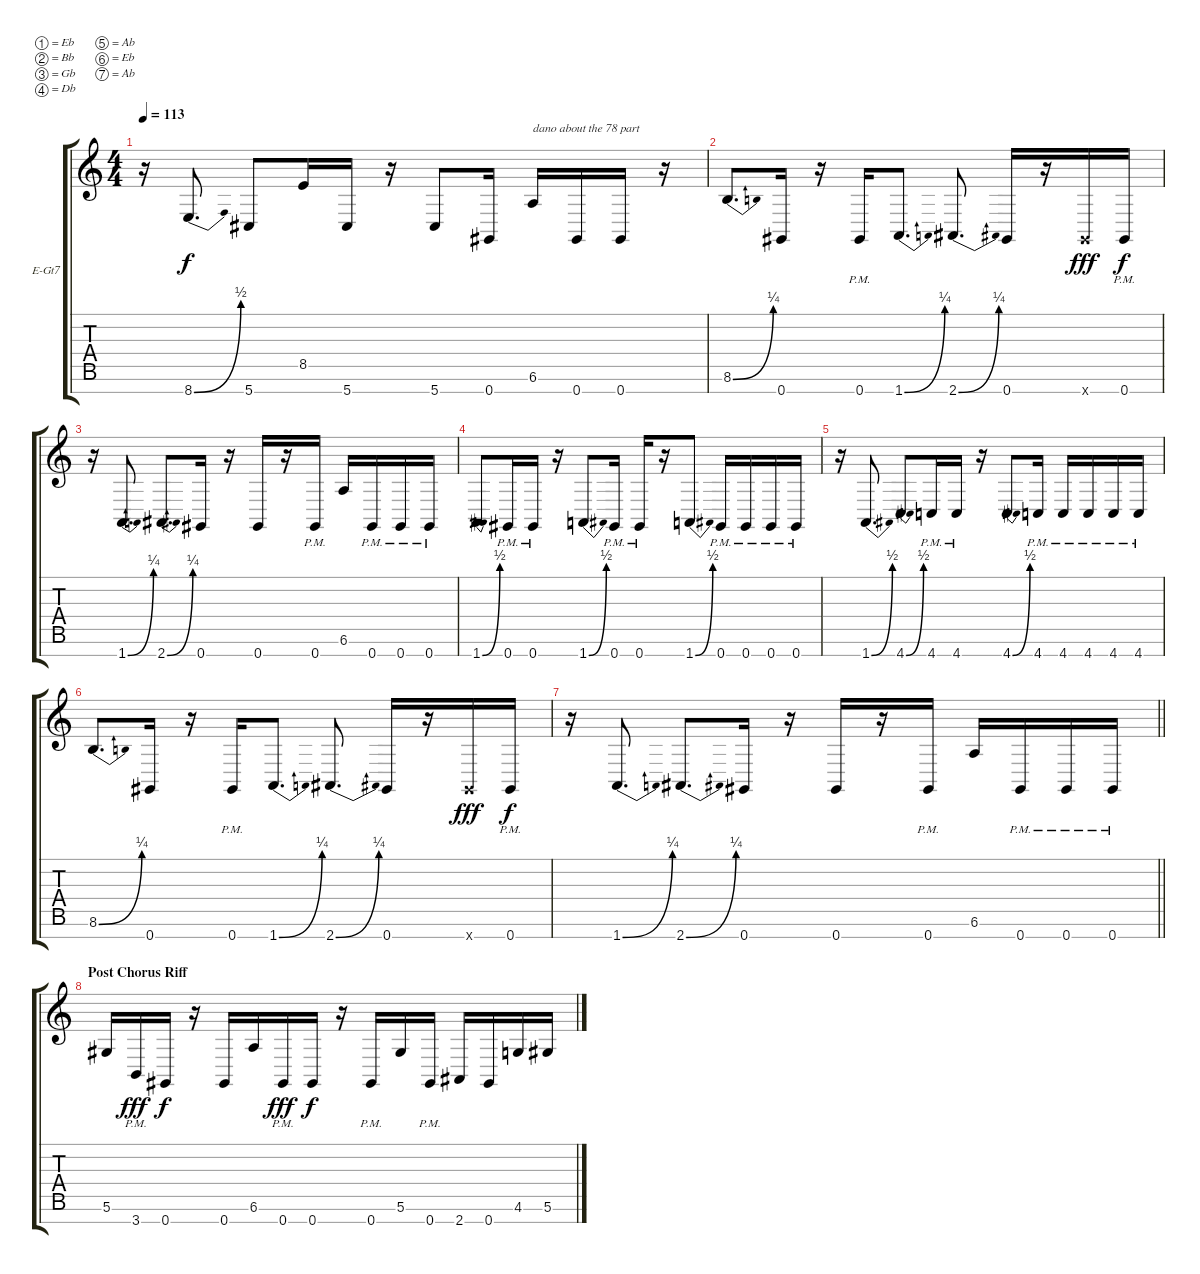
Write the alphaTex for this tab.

\bracketExtendMode groupsimilarinstruments
\firstSystemTrackNameOrientation horizontal
\otherSystemsTrackNameOrientation horizontal
\track ("Track 3" "E-Gt7") {solo instrument distortionguitar}
\staff {score tabs}
\tuning (Eb4 Bb3 Gb3 Db3 Ab2 Eb2 Ab1)
\ts (4 4)
\tempo 113
\clef g2
\ks c
r.16{dy f} 8.7{be (bend 0 0 60 2)}.8{d} 5.7.8 8.5.16 5.7.16 r.16 5.7.8 0.7.16 6.6.16{txt "dano about the 78 part"} 0.7.16 0.7.16 r.16 |
8.6{be (bend 0 0 60 1)}.8{d} 0.7.16 r.16 0.7{pm}.16 1.7{be (bend 0 0 60 1)}.8{d} 2.7{be (bend 0 0 60 1)}.8{d} 0.7.16 r.16 0.7{x}.16{dy fff} 0.7{pm}.16{dy f} |
r.16 1.7{be (bend 0 0 60 1)}.8{d} 2.7{be (bend 0 0 60 1)}.8{d} 0.7.16 r.16 0.7.16 r.16 0.7{pm}.16 6.6.16 0.7{pm}.16 0.7{pm}.16 0.7{pm}.16 |
1.7{be (bend 0 0 60 2)}.8 0.7{pm}.16 0.7{pm}.16 r.16 1.7{be (bend 0 0 60 2)}.8 0.7{pm}.16 0.7{pm}.16 r.16 1.7{be (bend 0 0 60 2)}.8 0.7{pm}.16 0.7{pm}.16 0.7{pm}.16 0.7{pm}.16 |
r.16 1.7{be (bend 0 0 60 2)}.8{d} 4.7{be (bend 0 0 60 2)}.8 4.7{pm}.16 4.7{pm}.16 r.16 4.7{be (bend 0 0 60 2)}.8 4.7{pm}.16 4.7{pm}.16 4.7{pm}.16 4.7{pm}.16 4.7{pm}.16 |
8.6{be (bend 0 0 60 1)}.8{d} 0.7.16 r.16 0.7{pm}.16 1.7{be (bend 0 0 60 1)}.8{d} 2.7{be (bend 0 0 60 1)}.8{d} 0.7.16 r.16 0.7{x}.16{dy fff} 0.7{pm}.16{dy f} |
\barLineRight lightlight
r.16 1.7{be (bend 0 0 60 1)}.8{d} 2.7{be (bend 0 0 60 1)}.8{d} 0.7.16 r.16 0.7.16 r.16 0.7{pm}.16 6.6.16 0.7{pm}.16 0.7{pm}.16 0.7{pm}.16 |
\section ("" "Post Chorus Riff")
5.6.16 3.7{pm}.16{dy fff} 0.7.16{dy f} r.16 0.7.16 6.6.16 0.7{pm}.16{dy fff} 0.7.16{dy f} r.16 0.7{pm}.16 5.6.16 0.7{pm}.16 2.7.16 0.7.16 4.6.16 5.6.16
